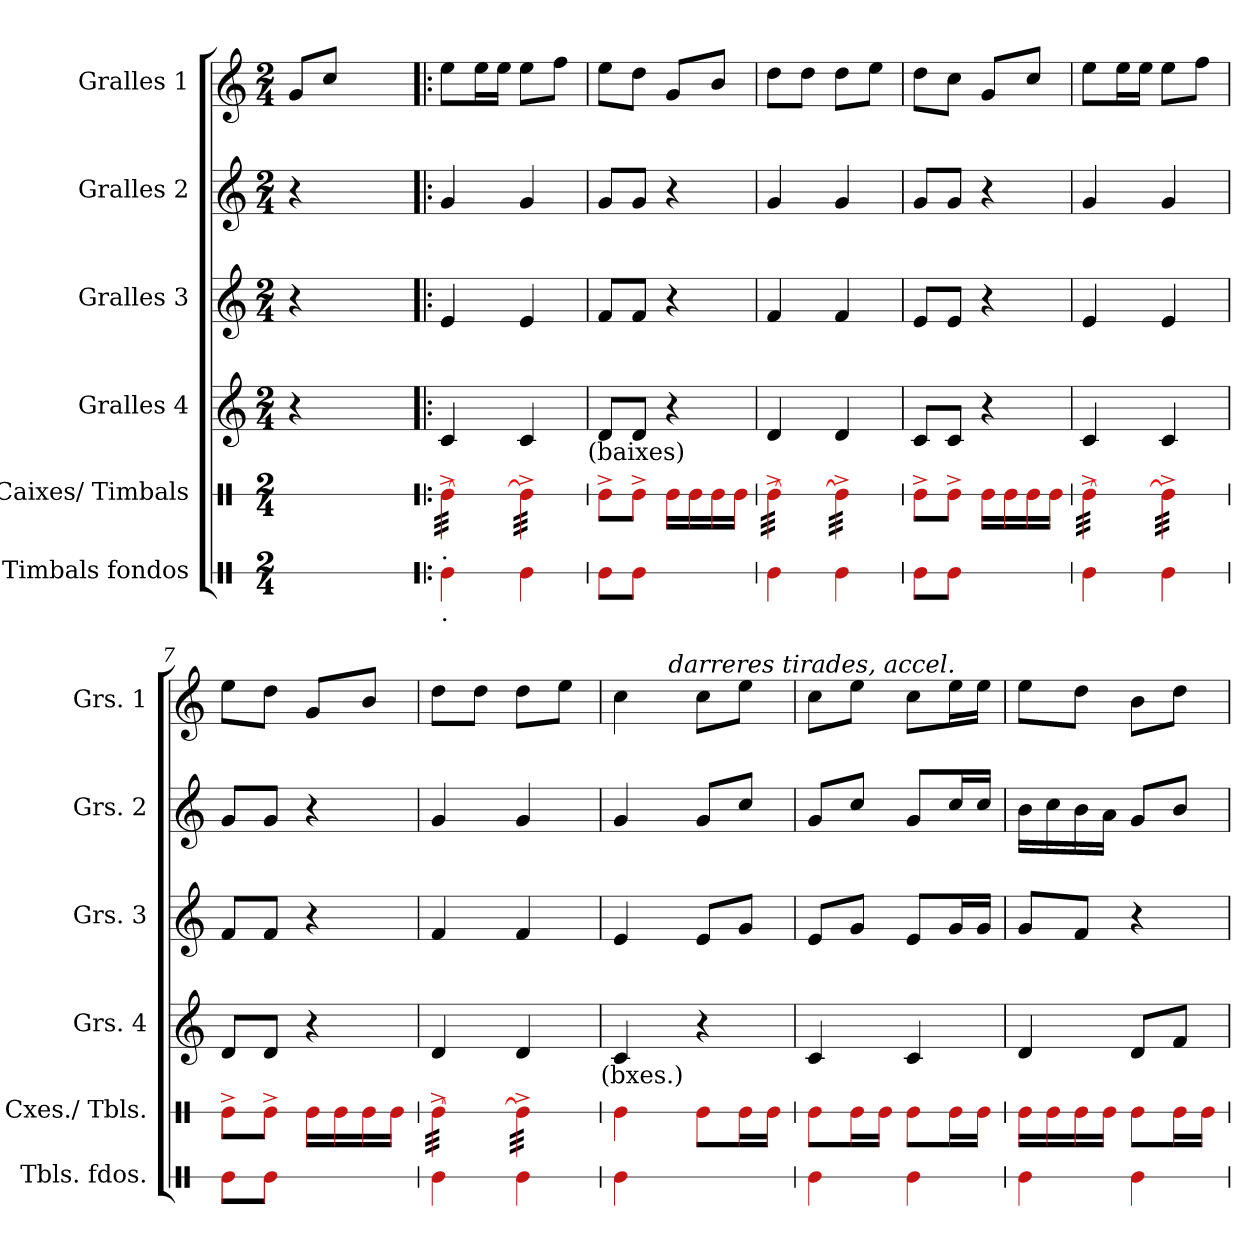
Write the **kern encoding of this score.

**kern	**kern	**kern	**kern	**kern	**kern
*part6	*part5	*part4	*part3	*part2	*part1
*staff6	*staff5	*staff4	*staff3	*staff2	*staff1
*I"Timbals fondos	*I"Caixes/ Timbals	*I"Gralles 4	*I"Gralles 3	*I"Gralles 2	*I"Gralles 1
*I'Tbls. fdos.	*I'Cxes./ Tbls.	*I'Grs. 4	*I'Grs. 3	*I'Grs. 2	*I'Grs. 1
*stria1	*stria1	*	*	*	*
*clefX	*clefX	*clefG2	*clefG2	*clefG2	*clefG2
*k[]	*k[]	*k[]	*k[]	*k[]	*k[]
*M2/4	*M2/4	*M2/4	*M2/4	*M2/4	*M2/4
*MM80	*MM80	*MM80	*MM80	*MM80	*MM80
=1	=1	=1	=1	=1	=1
2ryy	2ryy	4r	4r	4r	8g/L
.	.	.	.	.	8cc/J
.	.	4ryy	4ryy	4ryy	4ryy
=2!|:	=2!|:	=2!|:	=2!|:	=2!|:	=2!|:
!	!LO:TX:b:t=.	!	!	!	!
!	!LO:TX:a:t=.	!	!	!	!
!LO:TX:b:t=.	!	!	!	!	!
!LO:TX:a:t=.	!	!	!	!	!
*	*tremolo	*	*	*	*
4e\	[32e^\LLL	4c/	4e/	4g/	8ee\L
.	32e^\	.	.	.	.
.	32e^\	.	.	.	.
.	32e^\	.	.	.	.
.	32e^\	.	.	.	16ee\L
.	32e^\	.	.	.	.
.	32e^\	.	.	.	16ee\JJ
.	32e^\JJJ	.	.	.	.
4e\	32e^\]LLL	4c/	4e/	4g/	8ee\L
.	32e^\	.	.	.	.
.	32e^\	.	.	.	.
.	32e^\	.	.	.	.
.	32e^\	.	.	.	8ff\J
.	32e^\	.	.	.	.
.	32e^\	.	.	.	.
.	32e^\JJJ	.	.	.	.
*	*Xtremolo	*	*	*	*
!	!	!LO:TX:b:t=(baixes)	!	!	!
=3	=3	=3	=3	=3	=3
8e\L	8e^\L	8d/L	8f/L	8g/L	8ee\L
8e\J	8e^\J	8d/J	8f/J	8g/J	8dd\J
4ryy	16e\LL	4r	4r	4r	8g/L
.	16e\	.	.	.	.
.	16e\	.	.	.	8b/J
.	16e\JJ	.	.	.	.
=4	=4	=4	=4	=4	=4
*	*tremolo	*	*	*	*
4e\	[32e^\LLL	4d/	4f/	4g/	8dd\L
.	32e^\	.	.	.	.
.	32e^\	.	.	.	.
.	32e^\	.	.	.	.
.	32e^\	.	.	.	8dd\J
.	32e^\	.	.	.	.
.	32e^\	.	.	.	.
.	32e^\JJJ	.	.	.	.
4e\	32e^\]LLL	4d/	4f/	4g/	8dd\L
.	32e^\	.	.	.	.
.	32e^\	.	.	.	.
.	32e^\	.	.	.	.
.	32e^\	.	.	.	8ee\J
.	32e^\	.	.	.	.
.	32e^\	.	.	.	.
.	32e^\JJJ	.	.	.	.
*	*Xtremolo	*	*	*	*
=5	=5	=5	=5	=5	=5
8e\L	8e^\L	8c/L	8e/L	8g/L	8dd\L
8e\J	8e^\J	8c/J	8e/J	8g/J	8cc\J
4ryy	16e\LL	4r	4r	4r	8g/L
.	16e\	.	.	.	.
.	16e\	.	.	.	8cc/J
.	16e\JJ	.	.	.	.
=6	=6	=6	=6	=6	=6
*	*tremolo	*	*	*	*
4e\	[32e^\LLL	4c/	4e/	4g/	8ee\L
.	32e^\	.	.	.	.
.	32e^\	.	.	.	.
.	32e^\	.	.	.	.
.	32e^\	.	.	.	16ee\L
.	32e^\	.	.	.	.
.	32e^\	.	.	.	16ee\JJ
.	32e^\JJJ	.	.	.	.
4e\	32e^\]LLL	4c/	4e/	4g/	8ee\L
.	32e^\	.	.	.	.
.	32e^\	.	.	.	.
.	32e^\	.	.	.	.
.	32e^\	.	.	.	8ff\J
.	32e^\	.	.	.	.
.	32e^\	.	.	.	.
.	32e^\JJJ	.	.	.	.
*	*Xtremolo	*	*	*	*
=7	=7	=7	=7	=7	=7
8e\L	8e^\L	8d/L	8f/L	8g/L	8ee\L
8e\J	8e^\J	8d/J	8f/J	8g/J	8dd\J
4ryy	16e\LL	4r	4r	4r	8g/L
.	16e\	.	.	.	.
.	16e\	.	.	.	8b/J
.	16e\JJ	.	.	.	.
!!LO:LB:g=z
=8	=8	=8	=8	=8	=8
*	*tremolo	*	*	*	*
4e\	[32e^\LLL	4d/	4f/	4g/	8dd\L
.	32e^\	.	.	.	.
.	32e^\	.	.	.	.
.	32e^\	.	.	.	.
.	32e^\	.	.	.	8dd\J
.	32e^\	.	.	.	.
.	32e^\	.	.	.	.
.	32e^\JJJ	.	.	.	.
4e\	32e^\]LLL	4d/	4f/	4g/	8dd\L
.	32e^\	.	.	.	.
.	32e^\	.	.	.	.
.	32e^\	.	.	.	.
.	32e^\	.	.	.	8ee\J
.	32e^\	.	.	.	.
.	32e^\	.	.	.	.
.	32e^\JJJ	.	.	.	.
*	*Xtremolo	*	*	*	*
!	!	!LO:TX:b:t=(bxes.)	!	!	!
=9	=9	=9	=9	=9	=9
*	*	*	*	*	*^
4e\	4e\	4c/	4e/	4g/	4cc\	8.ryy
!	!	!	!	!	!	!LO:TX:a:i:t=darreres tirades, accel.
.	.	.	.	.	.	4ryy
4ryy	8e\L	4r	8e/L	8g/L	8cc\L	.
.	16e\L	.	8g/J	8cc/J	8ee\J	.
.	16e\JJ	.	.	.	.	16ryy
*	*	*	*	*	*v	*v
=10	=10	=10	=10	=10	=10
4e\	8e\L	4c/	8e/L	8g/L	8cc\L
.	16e\L	.	8g/J	8cc/J	8ee\J
.	16e\JJ	.	.	.	.
4e\	8e\L	4c/	8e/L	8g/L	8cc\L
.	16e\L	.	16g/L	16cc/L	16ee\L
.	16e\JJ	.	16g/JJ	16cc/JJ	16ee\JJ
=11	=11	=11	=11	=11	=11
4e\	16e\LL	4d/	8g/L	16b\LL	8ee\L
.	16e\	.	.	16cc\	.
.	16e\	.	8f/J	16b\	8dd\J
.	16e\JJ	.	.	16a\JJ	.
4e\	8e\L	8d/L	4r	8g/L	8b\L
.	16e\L	8f/J	.	8b/J	8dd\J
.	16e\JJ	.	.	.	.
=	=	=	=	=	=
*-	*-	*-	*-	*-	*-
